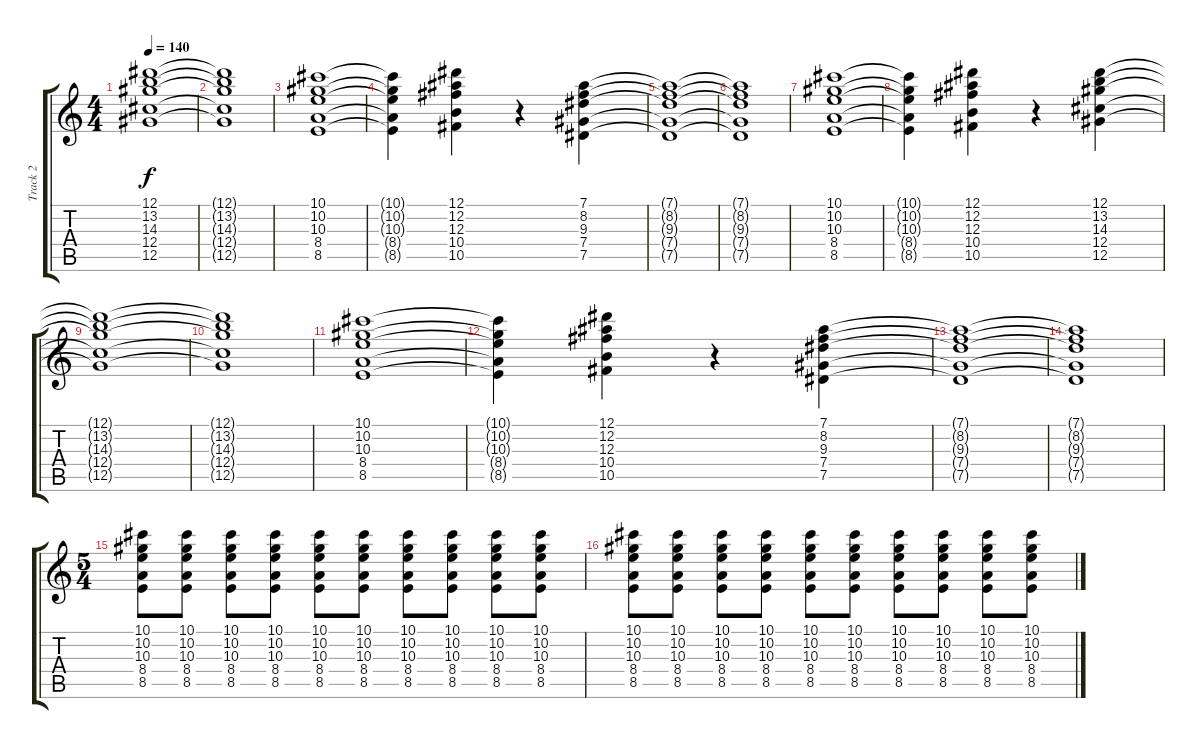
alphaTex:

\track ("Track 2" "Track 2") {instrument electricguitarjazz}
\staff {score tabs}
\tuning (Eb4 Bb3 Gb3 Db3 Ab2 Db2) {hide}
\ts (4 4)
\tempo 140
\clef g2
\ks c
(12.1{t} 13.2{t} 14.3{t} 12.4{t} 12.5{t}).1{dy f} |
(12.1{t} 13.2{t} 14.3{t} 12.4{t} 12.5{t}).1 |
(10.1 10.2 10.3 8.4 8.5).1 |
(10.1{t} 10.2{t} 10.3{t} 8.4{t} 8.5{t}).4 (12.1 12.2 12.3 10.4 10.5).4 r.4 (7.1 8.2 9.3 7.4 7.5).4 |
(7.1{t} 8.2{t} 9.3{t} 7.4{t} 7.5{t}).1 |
(7.1{t} 8.2{t} 9.3{t} 7.4{t} 7.5{t}).1 |
(10.1 10.2 10.3 8.4 8.5).1 |
(10.1{t} 10.2{t} 10.3{t} 8.4{t} 8.5{t}).4 (12.1 12.2 12.3 10.4 10.5).4 r.4 (12.1 13.2 14.3 12.4 12.5).4 |
(12.1{t} 13.2{t} 14.3{t} 12.4{t} 12.5{t}).1 |
(12.1{t} 13.2{t} 14.3{t} 12.4{t} 12.5{t}).1 |
(10.1 10.2 10.3 8.4 8.5).1 |
(10.1{t} 10.2{t} 10.3{t} 8.4{t} 8.5{t}).4 (12.1 12.2 12.3 10.4 10.5).4 r.4 (7.1 8.2 9.3 7.4 7.5).4 |
(7.1{t} 8.2{t} 9.3{t} 7.4{t} 7.5{t}).1 |
(7.1{t} 8.2{t} 9.3{t} 7.4{t} 7.5{t}).1 |
\ts (5 4)
(10.1 10.2 10.3 8.4 8.5).8 (10.1 10.2 10.3 8.4 8.5).8 (10.1 10.2 10.3 8.4 8.5).8 (10.1 10.2 10.3 8.4 8.5).8 (10.1 10.2 10.3 8.4 8.5).8 (10.1 10.2 10.3 8.4 8.5).8 (10.1 10.2 10.3 8.4 8.5).8 (10.1 10.2 10.3 8.4 8.5).8 (10.1 10.2 10.3 8.4 8.5).8 (10.1 10.2 10.3 8.4 8.5).8 |
(10.1 10.2 10.3 8.4 8.5).8 (10.1 10.2 10.3 8.4 8.5).8 (10.1 10.2 10.3 8.4 8.5).8 (10.1 10.2 10.3 8.4 8.5).8 (10.1 10.2 10.3 8.4 8.5).8 (10.1 10.2 10.3 8.4 8.5).8 (10.1 10.2 10.3 8.4 8.5).8 (10.1 10.2 10.3 8.4 8.5).8 (10.1 10.2 10.3 8.4 8.5).8 (10.1 10.2 10.3 8.4 8.5).8
